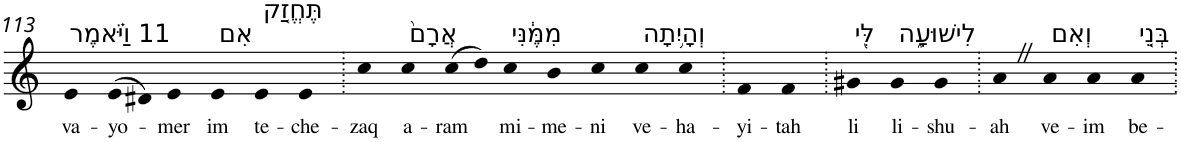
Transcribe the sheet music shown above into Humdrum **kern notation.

**kern	**text
*part1	*part1
*staff1	*staff1
*I"Piano	*
*I'Pno	*
!!LO:PB:g=z
*clefG2	*
*k[]	*
=113	=113
!LO:TX:a:t=11 וַיֹּ֗אמֶר	!
!	!LO:LY:b
4e	va-
!	!LO:LY:b
(>8e	-yo-
8d#X)	.
!	!LO:LY:b
4e	-mer
!LO:TX:a:t=אִם	!
!	!LO:LY:b
4e	im
!LO:TX:a:t=תֶּחֱזַ֤ק	!
!	!LO:LY:b
4e	te-
!	!LO:LY:b
4e	-che-
=114.	=114.
!	!LO:LY:b
4cc	-zaq
!LO:TX:a:t=אֲרָם֙	!
!	!LO:LY:b
4cc	a-
!	!LO:LY:b
(>8cc	-ram
8dd)	.
!LO:TX:a:t=מִמֶּ֔נִּי	!
!	!LO:LY:b
4cc	mi-
!	!LO:LY:b
4b	-me-
!	!LO:LY:b
4cc	-ni
!LO:TX:a:t=וְהָיִ֥תָה	!
!	!LO:LY:b
4cc	ve-
!	!LO:LY:b
4cc	-ha-
=115.	=115.
!	!LO:LY:b
4f	-yi-
!	!LO:LY:b
4f	-tah
=116.	=116.
!LO:TX:a:t=לִּ֖י	!
!	!LO:LY:b
4g#X	li
!LO:TX:a:t=לִישׁוּעָ֑ה	!
!	!LO:LY:b
4g#	li-
!	!LO:LY:b
4g#	-shu-
=117.	=117.
!	!LO:LY:b
4aZ	-ah
!LO:TX:a:t=וְאִם	!
!	!LO:LY:b
4a	ve-
!	!LO:LY:b
4a	-im
!LO:TX:a:t=בְּנֵ֤י	!
!	!LO:LY:b
4a	be-
=.	=.
*-	*-
